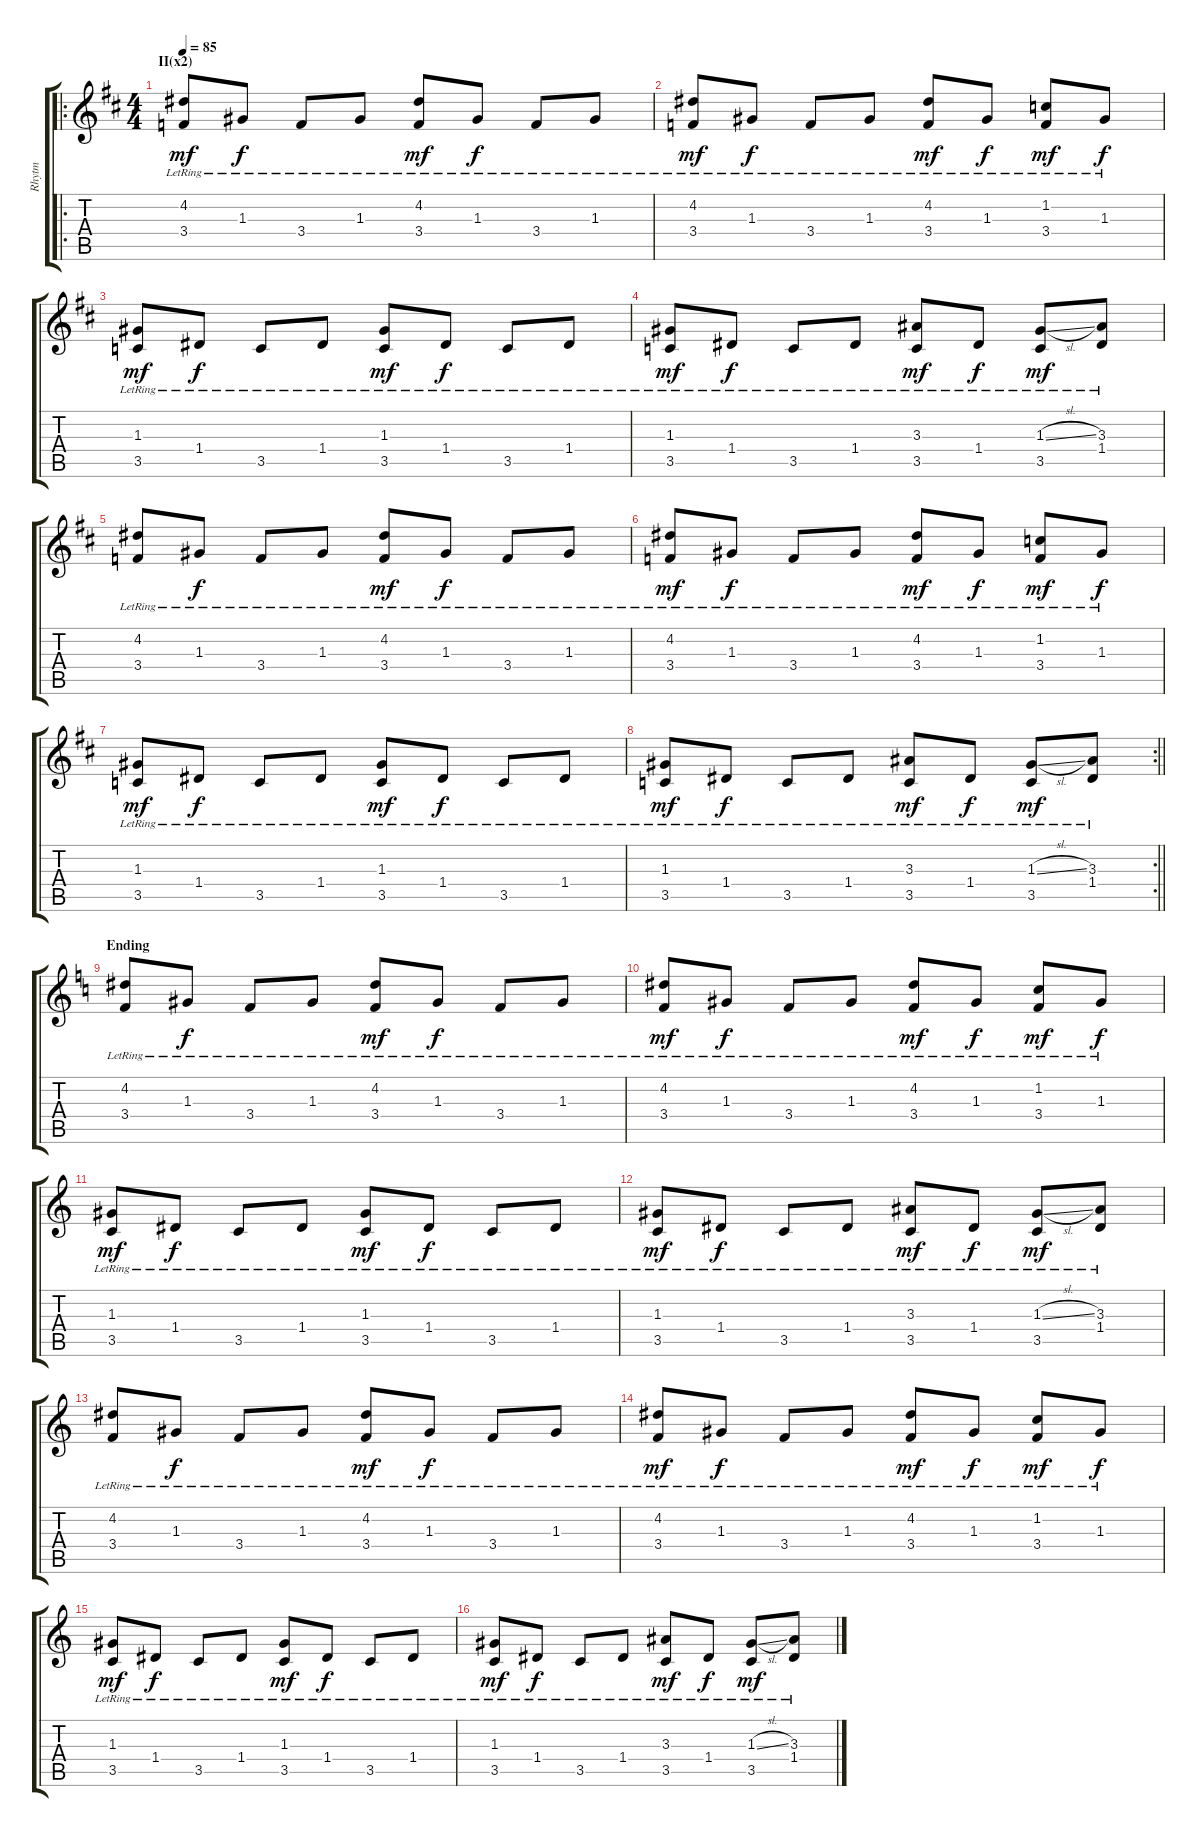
\track ("Rhytm" "Rhytm") {instrument acousticguitarsteel}
\staff {score tabs}
\tuning (E4 B3 G3 D3 A2 E2) {hide}
\ro
\ts (4 4)
\section ("" "II(x2)")
\tempo 85
\clef g2
\ks d
(4.2{lr} 3.4{lr}).8{dy mf} 1.3{lr}.8{dy f} 3.4{lr}.8 1.3{lr}.8 (4.2{lr} 3.4{lr}).8{dy mf} 1.3{lr}.8{dy f} 3.4{lr}.8 1.3{lr}.8 |
(4.2{lr} 3.4{lr}).8{dy mf} 1.3{lr}.8{dy f} 3.4{lr}.8 1.3{lr}.8 (4.2{lr} 3.4{lr}).8{dy mf} 1.3{lr}.8{dy f} (1.2{lr} 3.4{lr}).8{dy mf} 1.3{lr}.8{dy f} |
(1.3{lr} 3.5{lr}).8{dy mf} 1.4{lr}.8{dy f} 3.5{lr}.8 1.4{lr}.8 (1.3{lr} 3.5{lr}).8{dy mf} 1.4{lr}.8{dy f} 3.5{lr}.8 1.4{lr}.8 |
(1.3{lr} 3.5{lr}).8{dy mf} 1.4{lr}.8{dy f} 3.5{lr}.8 1.4{lr}.8 (3.3{lr} 3.5{lr}).8{dy mf} 1.4{lr}.8{dy f} (1.3{sl lr} 3.5{lr}).8{dy mf} (3.3{lr} 1.4{lr}).8 |
(4.2{lr} 3.4{lr}).8 1.3{lr}.8{dy f} 3.4{lr}.8 1.3{lr}.8 (4.2{lr} 3.4{lr}).8{dy mf} 1.3{lr}.8{dy f} 3.4{lr}.8 1.3{lr}.8 |
(4.2{lr} 3.4{lr}).8{dy mf} 1.3{lr}.8{dy f} 3.4{lr}.8 1.3{lr}.8 (4.2{lr} 3.4{lr}).8{dy mf} 1.3{lr}.8{dy f} (1.2{lr} 3.4{lr}).8{dy mf} 1.3{lr}.8{dy f} |
(1.3{lr} 3.5{lr}).8{dy mf} 1.4{lr}.8{dy f} 3.5{lr}.8 1.4{lr}.8 (1.3{lr} 3.5{lr}).8{dy mf} 1.4{lr}.8{dy f} 3.5{lr}.8 1.4{lr}.8 |
\rc 2
\barLineRight lightlight
(1.3{lr} 3.5{lr}).8{dy mf} 1.4{lr}.8{dy f} 3.5{lr}.8 1.4{lr}.8 (3.3{lr} 3.5{lr}).8{dy mf} 1.4{lr}.8{dy f} (1.3{sl lr} 3.5{lr}).8{dy mf} (3.3{lr} 1.4{lr}).8 |
\section ("" "Ending")
\ks c
(4.2{lr} 3.4{lr}).8 1.3{lr}.8{dy f} 3.4{lr}.8 1.3{lr}.8 (4.2{lr} 3.4{lr}).8{dy mf} 1.3{lr}.8{dy f} 3.4{lr}.8 1.3{lr}.8 |
(4.2{lr} 3.4{lr}).8{dy mf} 1.3{lr}.8{dy f} 3.4{lr}.8 1.3{lr}.8 (4.2{lr} 3.4{lr}).8{dy mf} 1.3{lr}.8{dy f} (1.2{lr} 3.4{lr}).8{dy mf} 1.3{lr}.8{dy f} |
(1.3{lr} 3.5{lr}).8{dy mf} 1.4{lr}.8{dy f} 3.5{lr}.8 1.4{lr}.8 (1.3{lr} 3.5{lr}).8{dy mf} 1.4{lr}.8{dy f} 3.5{lr}.8 1.4{lr}.8 |
(1.3{lr} 3.5{lr}).8{dy mf} 1.4{lr}.8{dy f} 3.5{lr}.8 1.4{lr}.8 (3.3{lr} 3.5{lr}).8{dy mf} 1.4{lr}.8{dy f} (1.3{sl lr} 3.5{lr}).8{dy mf} (3.3{lr} 1.4{lr}).8 |
(4.2{lr} 3.4{lr}).8{volume 8} 1.3{lr}.8{dy f} 3.4{lr}.8 1.3{lr}.8 (4.2{lr} 3.4{lr}).8{dy mf} 1.3{lr}.8{dy f} 3.4{lr}.8 1.3{lr}.8 |
(4.2{lr} 3.4{lr}).8{dy mf} 1.3{lr}.8{dy f} 3.4{lr}.8 1.3{lr}.8 (4.2{lr} 3.4{lr}).8{dy mf} 1.3{lr}.8{dy f} (1.2{lr} 3.4{lr}).8{dy mf} 1.3{lr}.8{dy f} |
(1.3{lr} 3.5{lr}).8{dy mf} 1.4{lr}.8{dy f} 3.5{lr}.8 1.4{lr}.8 (1.3{lr} 3.5{lr}).8{dy mf} 1.4{lr}.8{dy f} 3.5{lr}.8 1.4{lr}.8 |
(1.3{lr} 3.5{lr}).8{dy mf} 1.4{lr}.8{dy f} 3.5{lr}.8 1.4{lr}.8 (3.3{lr} 3.5{lr}).8{dy mf} 1.4{lr}.8{dy f} (1.3{sl lr} 3.5{lr}).8{dy mf} (3.3{lr} 1.4{lr}).8
